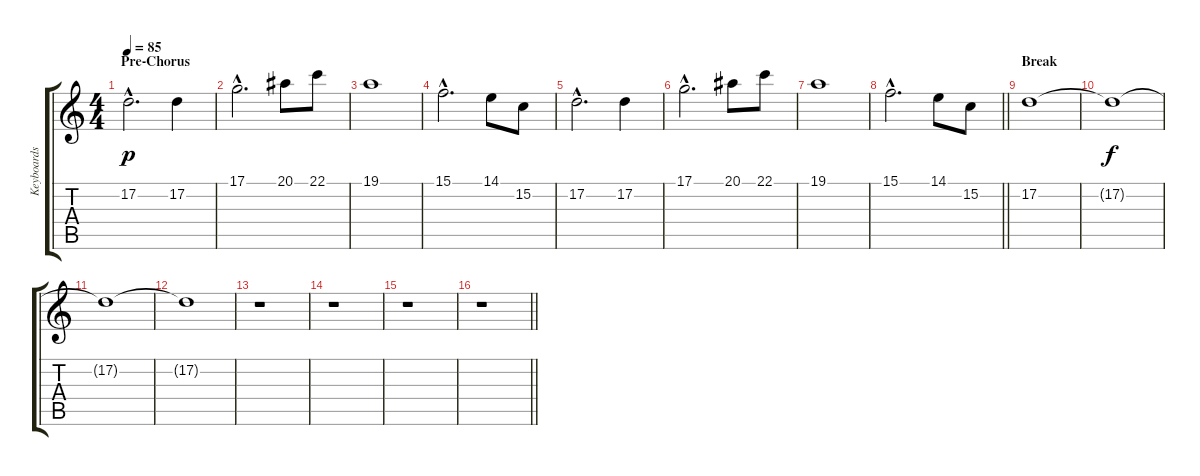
\track ("Keyboards" "Keyboards") {instrument recorder}
\staff {score tabs}
\tuning (D4 A3 F3 C3 G2 D2) {hide}
\ts (4 4)
\section ("" "Pre-Chorus")
\tempo 85
\clef g2
\ks c
17.2{hac}.2{d dy p} 17.2.4 |
17.1{hac}.2{d} 20.1.8 22.1.8 |
19.1.1 |
15.1{hac}.2{d} 14.1.8 15.2.8 |
17.2{hac}.2{d} 17.2.4 |
17.1{hac}.2{d} 20.1.8 22.1.8 |
19.1.1 |
\barLineRight lightlight
15.1{hac}.2{d} 14.1.8 15.2.8 |
\section ("" "Break")
17.2.1{volume 0} |
17.2{t}.1{dy f} |
17.2{t}.1 |
17.2{t}.1 |
r.1 |
r.1 |
r.1 |
\barLineRight lightlight
r.1
